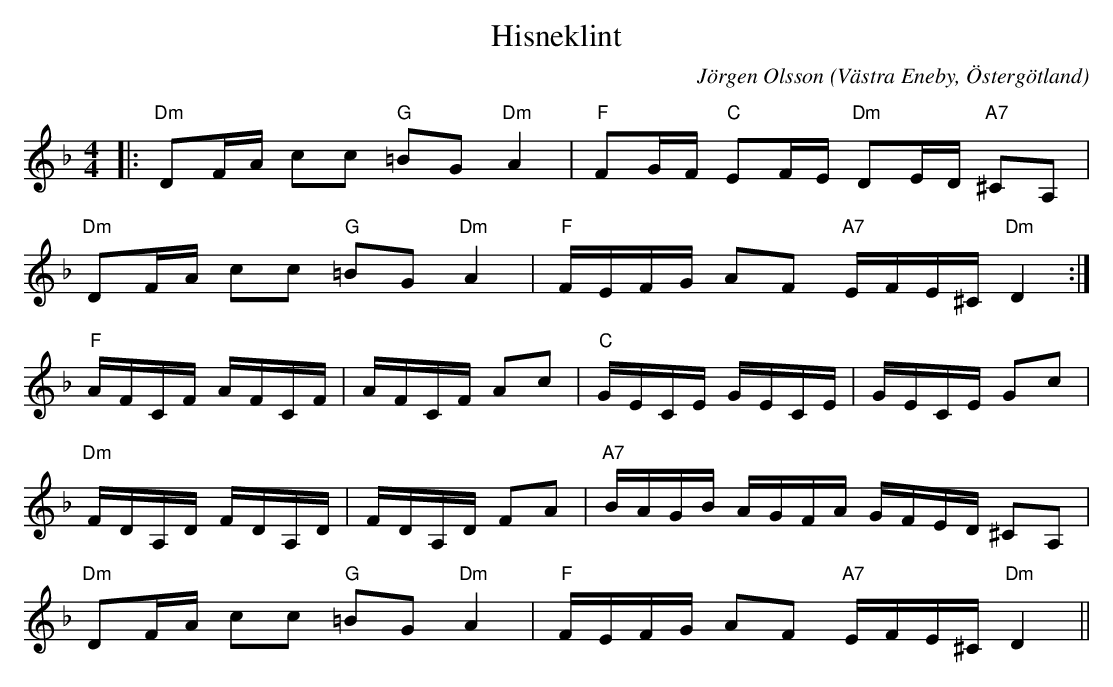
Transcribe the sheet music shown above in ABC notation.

X:1
T:Hisneklint
C:Jörgen Olsson
O:Västra Eneby, Östergötland
Q:80
M:4/4
L:1/8
K:Dm
|:"Dm"DF/A/ cc "G"=BG"Dm"A2|"F"FG/F/ "C"EF/E/ "Dm"DE/D/ "A7"^CA,|
"Dm"DF/A/ cc "G"=BG"Dm"A2|"F"F/E/F/G/ AF "A7"E/F/E/^C/ "Dm"D2 :|
"F" A/F/C/F/ A/F/C/F/ | A/F/C/F/ Ac| "C" G/E/C/E/ G/E/C/E/ | G/E/C/E/ Gc|
"Dm" F/D/A,/D/ F/D/A,/D/ | F/D/A,/D/ FA | "A7" B/A/G/B/ A/G/F/A/ G/F/E/D/ ^CA,|
"Dm"DF/A/ cc "G"=BG"Dm"A2|"F"F/E/F/G/ AF "A7"E/F/E/^C/ "Dm"D2 ||
